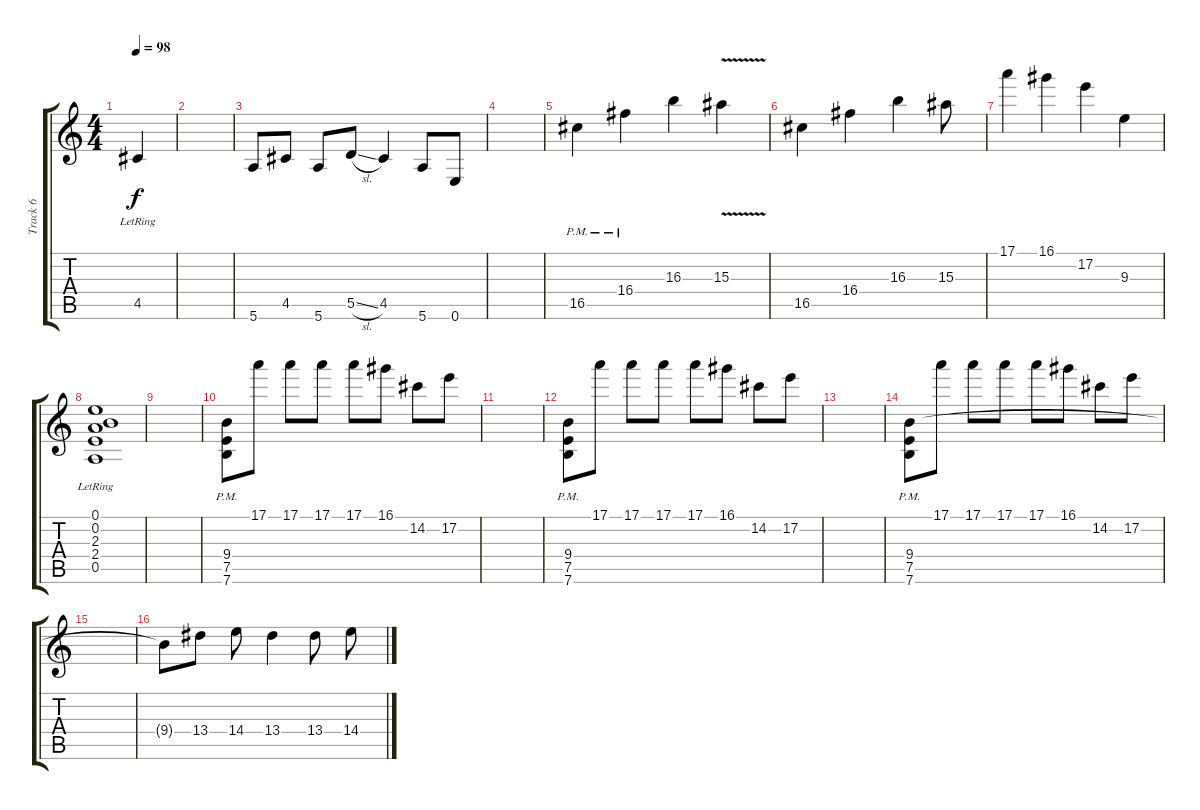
\track ("Track 6" "Track 6") {instrument distortionguitar}
\staff {score tabs}
\tuning (E4 B3 G3 D3 A2 E2) {hide}
\ts (4 4)
\tempo 98
\clef g2
\ks c
4.5{lr}.4{dy f} |
|
5.6.8 4.5.8 5.6.8 5.5{sl}.8 4.5.4 5.6.8 0.6.8 |
|
16.5{pm}.4 16.4{pm}.4 16.3.4 15.3{v}.4 |
16.5.4 16.4.4 16.3.4 15.3.8 |
17.1.4 16.1.4 17.2.4 9.3.4 |
(0.1 0.2 2.3 2.4 0.5{lr}).1 |
|
(9.4{pm} 7.5{pm} 7.6{pm}).8 17.1.8 17.1.8 17.1.8 17.1.8 16.1.8 14.2.8 17.2.8 |
|
(9.4{pm} 7.5{pm} 7.6{pm}).8 17.1.8 17.1.8 17.1.8 17.1.8 16.1.8 14.2.8 17.2.8 |
|
(9.4{pm} 7.5{pm} 7.6{pm}).8 17.1.8 17.1.8 17.1.8 17.1.8 16.1.8 14.2.8 17.2.8 |
|
9.4{t}.8 13.4.8 14.4.8 13.4.4 13.4.8 14.4.8
